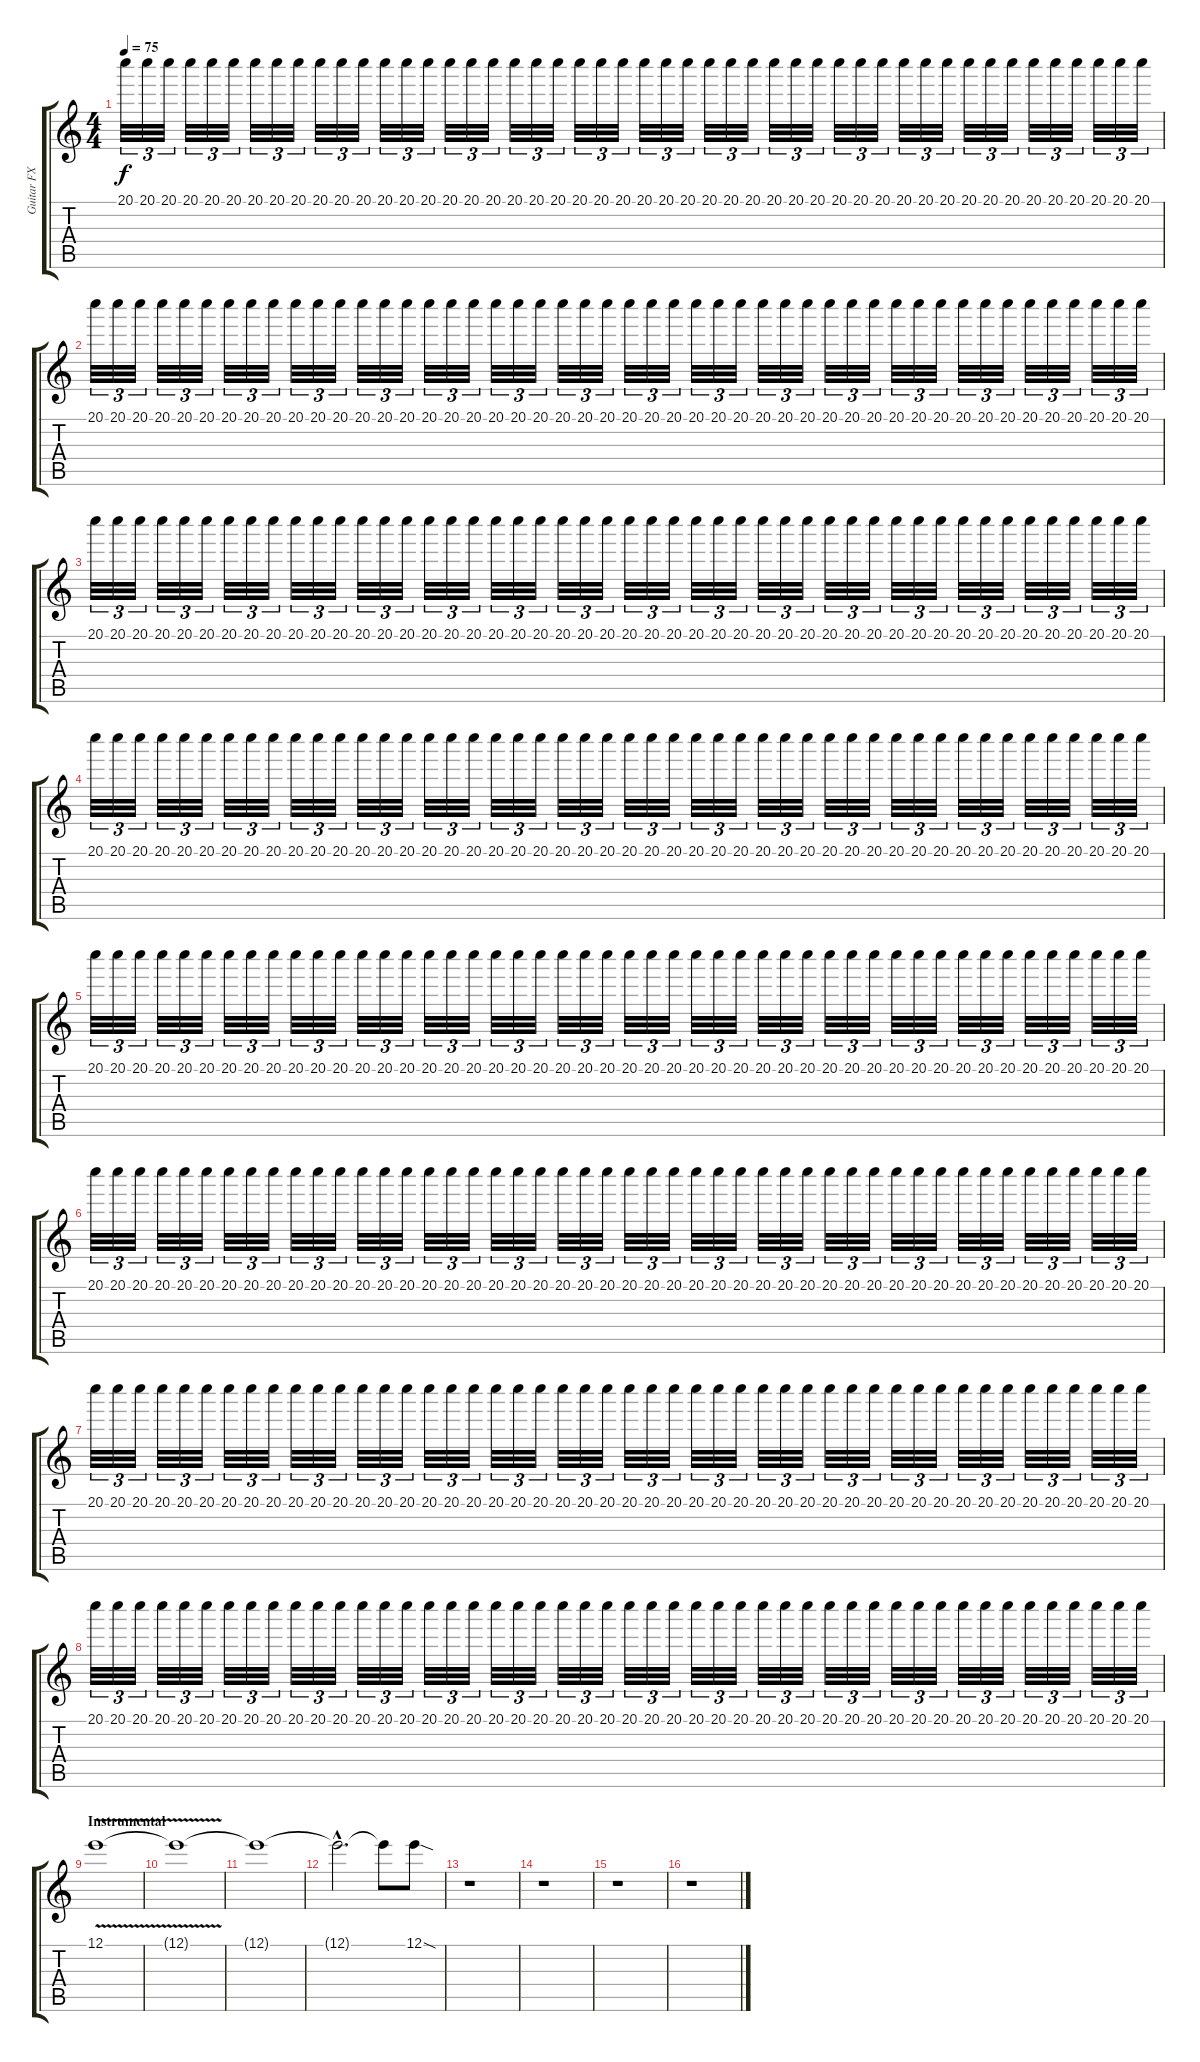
\track ("Guitar FX 1" "Guitar FX ") {instrument overdrivenguitar}
\staff {score tabs}
\tuning (E4 B3 G3 D3 A2 E2) {hide}
\ts (4 4)
\tempo 75
\clef g2
\ks c
20.1.32{tu (3 2) dy f} 20.1.32{tu (3 2)} 20.1.32{tu (3 2)} 20.1.32{tu (3 2)} 20.1.32{tu (3 2)} 20.1.32{tu (3 2)} 20.1.32{tu (3 2)} 20.1.32{tu (3 2)} 20.1.32{tu (3 2)} 20.1.32{tu (3 2)} 20.1.32{tu (3 2)} 20.1.32{tu (3 2)} 20.1.32{tu (3 2)} 20.1.32{tu (3 2)} 20.1.32{tu (3 2)} 20.1.32{tu (3 2)} 20.1.32{tu (3 2)} 20.1.32{tu (3 2)} 20.1.32{tu (3 2)} 20.1.32{tu (3 2)} 20.1.32{tu (3 2)} 20.1.32{tu (3 2)} 20.1.32{tu (3 2)} 20.1.32{tu (3 2)} 20.1.32{tu (3 2)} 20.1.32{tu (3 2)} 20.1.32{tu (3 2)} 20.1.32{tu (3 2)} 20.1.32{tu (3 2)} 20.1.32{tu (3 2)} 20.1.32{tu (3 2)} 20.1.32{tu (3 2)} 20.1.32{tu (3 2)} 20.1.32{tu (3 2)} 20.1.32{tu (3 2)} 20.1.32{tu (3 2)} 20.1.32{tu (3 2)} 20.1.32{tu (3 2)} 20.1.32{tu (3 2)} 20.1.32{tu (3 2)} 20.1.32{tu (3 2)} 20.1.32{tu (3 2)} 20.1.32{tu (3 2)} 20.1.32{tu (3 2)} 20.1.32{tu (3 2)} 20.1.32{tu (3 2)} 20.1.32{tu (3 2)} 20.1.32{tu (3 2)} |
20.1.32{tu (3 2)} 20.1.32{tu (3 2)} 20.1.32{tu (3 2)} 20.1.32{tu (3 2)} 20.1.32{tu (3 2)} 20.1.32{tu (3 2)} 20.1.32{tu (3 2)} 20.1.32{tu (3 2)} 20.1.32{tu (3 2)} 20.1.32{tu (3 2)} 20.1.32{tu (3 2)} 20.1.32{tu (3 2)} 20.1.32{tu (3 2)} 20.1.32{tu (3 2)} 20.1.32{tu (3 2)} 20.1.32{tu (3 2)} 20.1.32{tu (3 2)} 20.1.32{tu (3 2)} 20.1.32{tu (3 2)} 20.1.32{tu (3 2)} 20.1.32{tu (3 2)} 20.1.32{tu (3 2)} 20.1.32{tu (3 2)} 20.1.32{tu (3 2)} 20.1.32{tu (3 2)} 20.1.32{tu (3 2)} 20.1.32{tu (3 2)} 20.1.32{tu (3 2)} 20.1.32{tu (3 2)} 20.1.32{tu (3 2)} 20.1.32{tu (3 2)} 20.1.32{tu (3 2)} 20.1.32{tu (3 2)} 20.1.32{tu (3 2)} 20.1.32{tu (3 2)} 20.1.32{tu (3 2)} 20.1.32{tu (3 2)} 20.1.32{tu (3 2)} 20.1.32{tu (3 2)} 20.1.32{tu (3 2)} 20.1.32{tu (3 2)} 20.1.32{tu (3 2)} 20.1.32{tu (3 2)} 20.1.32{tu (3 2)} 20.1.32{tu (3 2)} 20.1.32{tu (3 2)} 20.1.32{tu (3 2)} 20.1.32{tu (3 2)} |
20.1.32{tu (3 2)} 20.1.32{tu (3 2)} 20.1.32{tu (3 2)} 20.1.32{tu (3 2)} 20.1.32{tu (3 2)} 20.1.32{tu (3 2)} 20.1.32{tu (3 2)} 20.1.32{tu (3 2)} 20.1.32{tu (3 2)} 20.1.32{tu (3 2)} 20.1.32{tu (3 2)} 20.1.32{tu (3 2)} 20.1.32{tu (3 2)} 20.1.32{tu (3 2)} 20.1.32{tu (3 2)} 20.1.32{tu (3 2)} 20.1.32{tu (3 2)} 20.1.32{tu (3 2)} 20.1.32{tu (3 2)} 20.1.32{tu (3 2)} 20.1.32{tu (3 2)} 20.1.32{tu (3 2)} 20.1.32{tu (3 2)} 20.1.32{tu (3 2)} 20.1.32{tu (3 2)} 20.1.32{tu (3 2)} 20.1.32{tu (3 2)} 20.1.32{tu (3 2)} 20.1.32{tu (3 2)} 20.1.32{tu (3 2)} 20.1.32{tu (3 2)} 20.1.32{tu (3 2)} 20.1.32{tu (3 2)} 20.1.32{tu (3 2)} 20.1.32{tu (3 2)} 20.1.32{tu (3 2)} 20.1.32{tu (3 2)} 20.1.32{tu (3 2)} 20.1.32{tu (3 2)} 20.1.32{tu (3 2)} 20.1.32{tu (3 2)} 20.1.32{tu (3 2)} 20.1.32{tu (3 2)} 20.1.32{tu (3 2)} 20.1.32{tu (3 2)} 20.1.32{tu (3 2)} 20.1.32{tu (3 2)} 20.1.32{tu (3 2)} |
20.1.32{tu (3 2)} 20.1.32{tu (3 2)} 20.1.32{tu (3 2)} 20.1.32{tu (3 2)} 20.1.32{tu (3 2)} 20.1.32{tu (3 2)} 20.1.32{tu (3 2)} 20.1.32{tu (3 2)} 20.1.32{tu (3 2)} 20.1.32{tu (3 2)} 20.1.32{tu (3 2)} 20.1.32{tu (3 2)} 20.1.32{tu (3 2)} 20.1.32{tu (3 2)} 20.1.32{tu (3 2)} 20.1.32{tu (3 2)} 20.1.32{tu (3 2)} 20.1.32{tu (3 2)} 20.1.32{tu (3 2)} 20.1.32{tu (3 2)} 20.1.32{tu (3 2)} 20.1.32{tu (3 2)} 20.1.32{tu (3 2)} 20.1.32{tu (3 2)} 20.1.32{tu (3 2)} 20.1.32{tu (3 2)} 20.1.32{tu (3 2)} 20.1.32{tu (3 2)} 20.1.32{tu (3 2)} 20.1.32{tu (3 2)} 20.1.32{tu (3 2)} 20.1.32{tu (3 2)} 20.1.32{tu (3 2)} 20.1.32{tu (3 2)} 20.1.32{tu (3 2)} 20.1.32{tu (3 2)} 20.1.32{tu (3 2)} 20.1.32{tu (3 2)} 20.1.32{tu (3 2)} 20.1.32{tu (3 2)} 20.1.32{tu (3 2)} 20.1.32{tu (3 2)} 20.1.32{tu (3 2)} 20.1.32{tu (3 2)} 20.1.32{tu (3 2)} 20.1.32{tu (3 2)} 20.1.32{tu (3 2)} 20.1.32{tu (3 2)} |
20.1.32{tu (3 2)} 20.1.32{tu (3 2)} 20.1.32{tu (3 2)} 20.1.32{tu (3 2)} 20.1.32{tu (3 2)} 20.1.32{tu (3 2)} 20.1.32{tu (3 2)} 20.1.32{tu (3 2)} 20.1.32{tu (3 2)} 20.1.32{tu (3 2)} 20.1.32{tu (3 2)} 20.1.32{tu (3 2)} 20.1.32{tu (3 2)} 20.1.32{tu (3 2)} 20.1.32{tu (3 2)} 20.1.32{tu (3 2)} 20.1.32{tu (3 2)} 20.1.32{tu (3 2)} 20.1.32{tu (3 2)} 20.1.32{tu (3 2)} 20.1.32{tu (3 2)} 20.1.32{tu (3 2)} 20.1.32{tu (3 2)} 20.1.32{tu (3 2)} 20.1.32{tu (3 2)} 20.1.32{tu (3 2)} 20.1.32{tu (3 2)} 20.1.32{tu (3 2)} 20.1.32{tu (3 2)} 20.1.32{tu (3 2)} 20.1.32{tu (3 2)} 20.1.32{tu (3 2)} 20.1.32{tu (3 2)} 20.1.32{tu (3 2)} 20.1.32{tu (3 2)} 20.1.32{tu (3 2)} 20.1.32{tu (3 2)} 20.1.32{tu (3 2)} 20.1.32{tu (3 2)} 20.1.32{tu (3 2)} 20.1.32{tu (3 2)} 20.1.32{tu (3 2)} 20.1.32{tu (3 2)} 20.1.32{tu (3 2)} 20.1.32{tu (3 2)} 20.1.32{tu (3 2)} 20.1.32{tu (3 2)} 20.1.32{tu (3 2)} |
20.1.32{tu (3 2)} 20.1.32{tu (3 2)} 20.1.32{tu (3 2)} 20.1.32{tu (3 2)} 20.1.32{tu (3 2)} 20.1.32{tu (3 2)} 20.1.32{tu (3 2)} 20.1.32{tu (3 2)} 20.1.32{tu (3 2)} 20.1.32{tu (3 2)} 20.1.32{tu (3 2)} 20.1.32{tu (3 2)} 20.1.32{tu (3 2)} 20.1.32{tu (3 2)} 20.1.32{tu (3 2)} 20.1.32{tu (3 2)} 20.1.32{tu (3 2)} 20.1.32{tu (3 2)} 20.1.32{tu (3 2)} 20.1.32{tu (3 2)} 20.1.32{tu (3 2)} 20.1.32{tu (3 2)} 20.1.32{tu (3 2)} 20.1.32{tu (3 2)} 20.1.32{tu (3 2)} 20.1.32{tu (3 2)} 20.1.32{tu (3 2)} 20.1.32{tu (3 2)} 20.1.32{tu (3 2)} 20.1.32{tu (3 2)} 20.1.32{tu (3 2)} 20.1.32{tu (3 2)} 20.1.32{tu (3 2)} 20.1.32{tu (3 2)} 20.1.32{tu (3 2)} 20.1.32{tu (3 2)} 20.1.32{tu (3 2)} 20.1.32{tu (3 2)} 20.1.32{tu (3 2)} 20.1.32{tu (3 2)} 20.1.32{tu (3 2)} 20.1.32{tu (3 2)} 20.1.32{tu (3 2)} 20.1.32{tu (3 2)} 20.1.32{tu (3 2)} 20.1.32{tu (3 2)} 20.1.32{tu (3 2)} 20.1.32{tu (3 2)} |
20.1.32{tu (3 2)} 20.1.32{tu (3 2)} 20.1.32{tu (3 2)} 20.1.32{tu (3 2)} 20.1.32{tu (3 2)} 20.1.32{tu (3 2)} 20.1.32{tu (3 2)} 20.1.32{tu (3 2)} 20.1.32{tu (3 2)} 20.1.32{tu (3 2)} 20.1.32{tu (3 2)} 20.1.32{tu (3 2)} 20.1.32{tu (3 2)} 20.1.32{tu (3 2)} 20.1.32{tu (3 2)} 20.1.32{tu (3 2)} 20.1.32{tu (3 2)} 20.1.32{tu (3 2)} 20.1.32{tu (3 2)} 20.1.32{tu (3 2)} 20.1.32{tu (3 2)} 20.1.32{tu (3 2)} 20.1.32{tu (3 2)} 20.1.32{tu (3 2)} 20.1.32{tu (3 2)} 20.1.32{tu (3 2)} 20.1.32{tu (3 2)} 20.1.32{tu (3 2)} 20.1.32{tu (3 2)} 20.1.32{tu (3 2)} 20.1.32{tu (3 2)} 20.1.32{tu (3 2)} 20.1.32{tu (3 2)} 20.1.32{tu (3 2)} 20.1.32{tu (3 2)} 20.1.32{tu (3 2)} 20.1.32{tu (3 2)} 20.1.32{tu (3 2)} 20.1.32{tu (3 2)} 20.1.32{tu (3 2)} 20.1.32{tu (3 2)} 20.1.32{tu (3 2)} 20.1.32{tu (3 2)} 20.1.32{tu (3 2)} 20.1.32{tu (3 2)} 20.1.32{tu (3 2)} 20.1.32{tu (3 2)} 20.1.32{tu (3 2)} |
20.1.32{tu (3 2)} 20.1.32{tu (3 2)} 20.1.32{tu (3 2)} 20.1.32{tu (3 2)} 20.1.32{tu (3 2)} 20.1.32{tu (3 2)} 20.1.32{tu (3 2)} 20.1.32{tu (3 2)} 20.1.32{tu (3 2)} 20.1.32{tu (3 2)} 20.1.32{tu (3 2)} 20.1.32{tu (3 2)} 20.1.32{tu (3 2)} 20.1.32{tu (3 2)} 20.1.32{tu (3 2)} 20.1.32{tu (3 2)} 20.1.32{tu (3 2)} 20.1.32{tu (3 2)} 20.1.32{tu (3 2)} 20.1.32{tu (3 2)} 20.1.32{tu (3 2)} 20.1.32{tu (3 2)} 20.1.32{tu (3 2)} 20.1.32{tu (3 2)} 20.1.32{tu (3 2)} 20.1.32{tu (3 2)} 20.1.32{tu (3 2)} 20.1.32{tu (3 2)} 20.1.32{tu (3 2)} 20.1.32{tu (3 2)} 20.1.32{tu (3 2)} 20.1.32{tu (3 2)} 20.1.32{tu (3 2)} 20.1.32{tu (3 2)} 20.1.32{tu (3 2)} 20.1.32{tu (3 2)} 20.1.32{tu (3 2)} 20.1.32{tu (3 2)} 20.1.32{tu (3 2)} 20.1.32{tu (3 2)} 20.1.32{tu (3 2)} 20.1.32{tu (3 2)} 20.1.32{tu (3 2)} 20.1.32{tu (3 2)} 20.1.32{tu (3 2)} 20.1.32{tu (3 2)} 20.1.32{tu (3 2)} 20.1.32{tu (3 2)} |
\section ("" "Instrumental")
12.1{v}.1 |
12.1{t}.1 |
12.1{t}.1 |
12.1{hac t}.2{d} 12.1{t}.8 12.1{sod}.8 |
r.1 |
r.1 |
r.1 |
r.1
